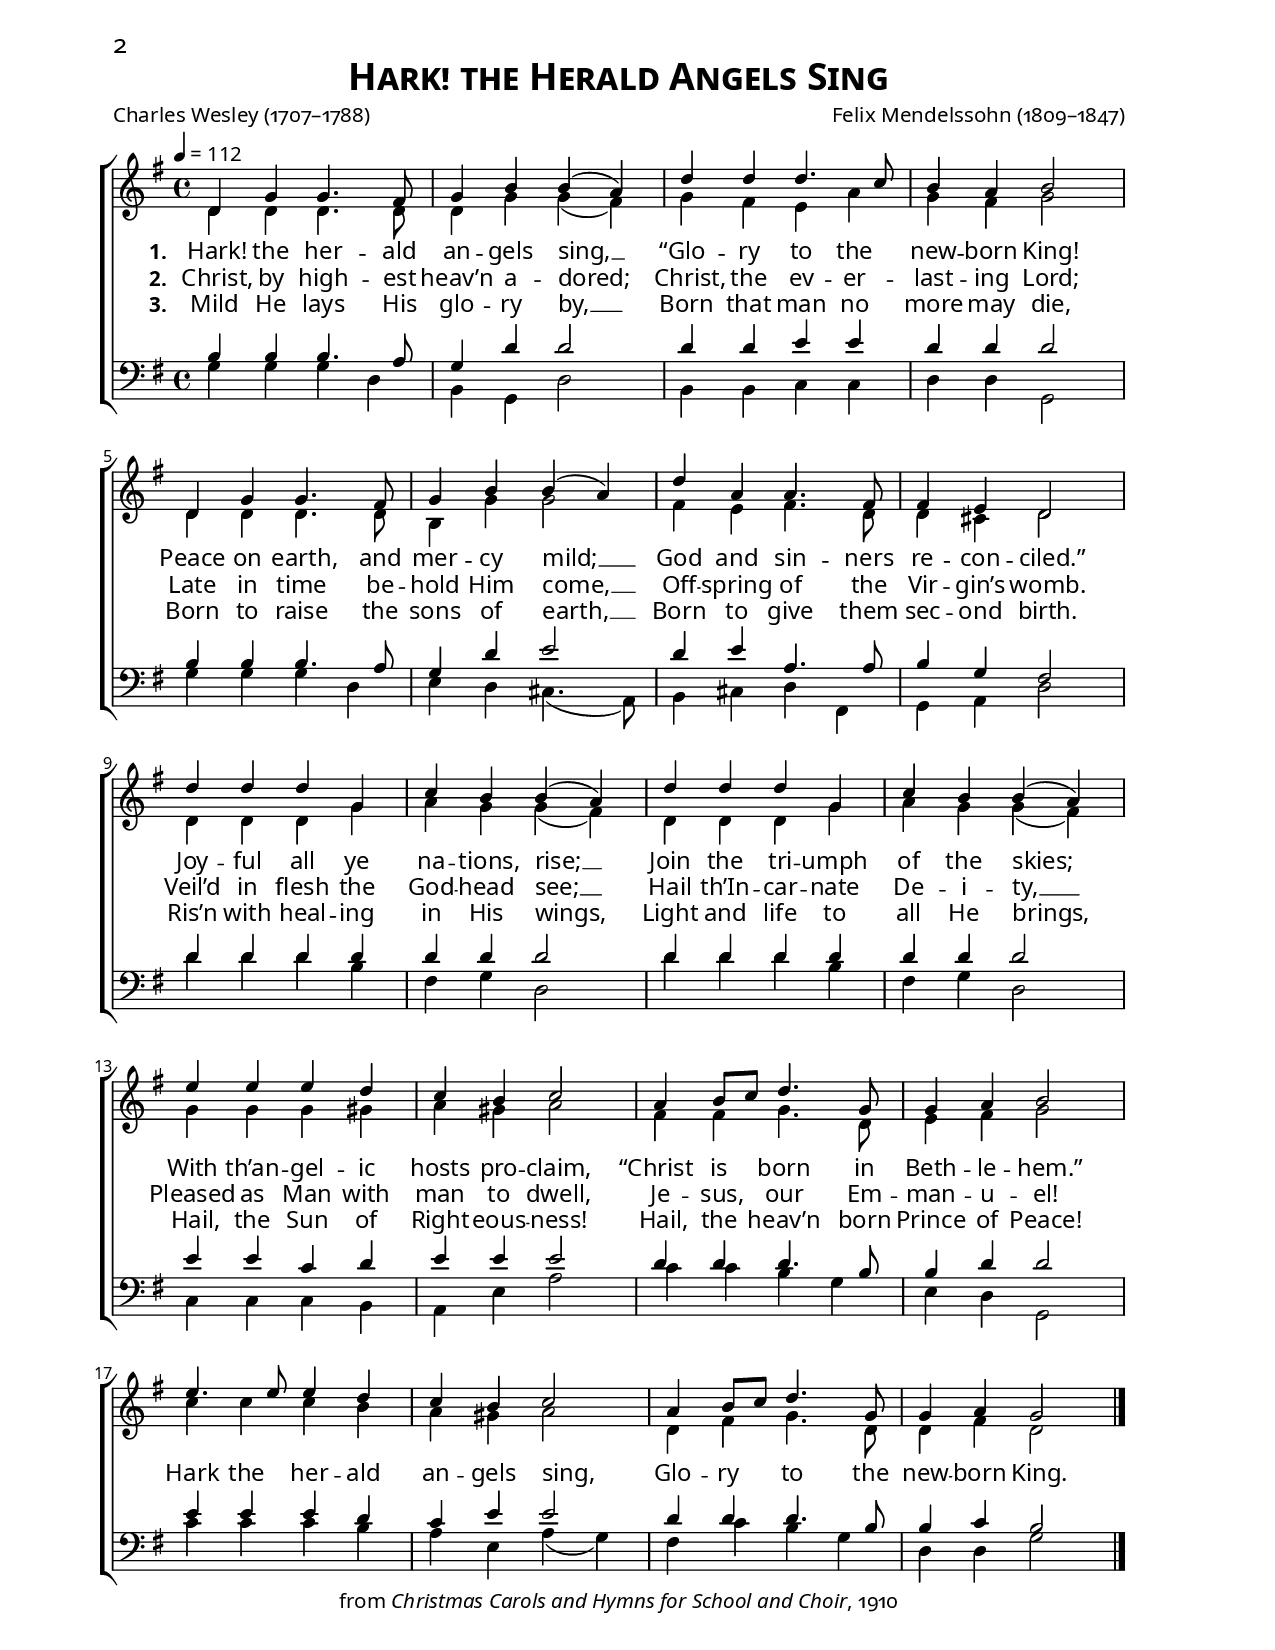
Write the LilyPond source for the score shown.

\version "2.14.2"
\include "util.ly"
\header {
  title = \markup{\override #'(font-name . "Garamond Premier Pro Semibold"){ \abs-fontsize #18 \smallCapsOldStyle"Hark! the Herald Angels Sing"}}
  poet = \markup\oldStyleNum"Charles Wesley (1707–1788)"
  composer = \markup\oldStyleNum"Felix Mendelssohn (1809–1847)"
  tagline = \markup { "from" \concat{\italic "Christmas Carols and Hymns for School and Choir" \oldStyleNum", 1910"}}
}
\paper {
  paper-height = 11\in
  paper-width = 8.5\in
  indent = 0\in
  %system-system-spacing = #'((basic-distance . 10) (padding . 0))
  system-system-spacing =
    #'((basic-distance . 0)
       (minimum-distance . 0)
       (padding . 0)
       (stretchability . 100))
  ragged-last-bottom = ##f
  ragged-bottom = ##f
  two-sided = ##t
  inner-margin = 1\in
  outer-margin = 0.75\in
  top-margin = 0.26\in
  bottom-margin = 0.25\in
  first-page-number = #002
  print-first-page-number = ##t
  headerLine = ""
  oddHeaderMarkup = \markup\fill-line{
     \override #'(font-name . "Garamond Premier Pro")\abs-fontsize #12.5
     \combine 
        \fill-line{"" \on-the-fly #print-page-number-check-first
        \oldStylePageNum""
        }
        \fill-line{\headerLine}
  }
  evenHeaderMarkup = \markup {
     \override #'(font-name . "Garamond Premier Pro")\abs-fontsize #12.5
     \combine
        \on-the-fly #print-page-number-check-first
        \oldStylePageNum""
        \fill-line{\headerLine}
  }
}
#(set-global-staff-size 18) \paper{ #(define fonts (make-pango-font-tree "Garamond Premier Pro" "Garamond Premier Pro" "Garamond Premier Pro" (/ 18 20))) }
global = {
  \key g \major
  \time 4/4
  \autoBeamOff
  \override DynamicLineSpanner #'staff-padding = #0.0
  \override DynamicLineSpanner #'Y-extent = #'(-0.5 . 1)
}

sopMusic = \relative c' {
  \tempo 4 = 112
  d4 g g4. fis8 |
  g4 b b( a) |
  d d d4. c8 |
  b4 a b2 |
  
  d,4 g g4. fis8 |
  g4 b b( a) |
  d a a4. fis8 |
  fis4 e d2 |
  
  d'4 d d g, |
  c b b( a) |
  d d d g, |
  c b b( a) |
  
  e' e e d |
  c b c2 |
  a4 b8[ c] d4. g,8 |
  g4 a b2 | \break
  
  e4. e8 e4 d |
  c b c2 |
  a4 b8[ c] d4. g,8 |
  g4 a g2 \bar "|."
}
sopWords = \lyricmode {
  
}

altoMusic = \relative c' {
  d4 d d4. d8 |
  d4 g g( fis) |
  g fis e a |
  g fis g2 |
  
  d4 d d4. d8 |
  b4 g' g2 |
  fis4 e fis4. d8 |
  d4 cis d2 |
  
  d4 d d g |
  a g g( fis) |
  d d d g |
  a g g( fis) |
  
  g g g gis |
  a gis a2 |
  fis4 fis g4. d8 |
  e4 fis g2 |
  
  c4 c c b |
  a gis a2 |
  d,4 fis g4. d8 |
  d4 fis d2 \bar "|."
}
altoWords = \lyricmode {
  \dropLyricsVII
  \set stanza = #"1. "
  \set associatedVoice = "altos"
  Hark! the her -- ald an -- gels sing, __ “Glo -- ry to the new -- born King!
  \unset associatedVoice
  Peace on earth, and
  \set associatedVoice = "basses"
  mer -- cy mild; __
  \unset associatedVoice
  God and sin -- ners re -- con -- ciled.”
  Joy -- ful all ye na -- tions, rise; __
  Join the tri -- umph of the skies;
  With th’an -- gel -- ic hosts pro -- claim,
  “Christ is born in Beth -- le -- hem.”
  
  \dropLyricsV
  \set associatedVoice = "basses"
  Hark the her -- ald
  an -- gels sing,
  \unset associatedVoice
  Glo -- ry to the new -- born King.
}
altoWordsII = \lyricmode {
  \dropLyricsVII
  \set stanza = #"2. "
  \set associatedVoice = "altos"
  Christ, by high -- est heav’n a -- dored; Christ, the ev -- er -- last -- ing Lord;
  \unset associatedVoice
  Late in time be -- hold
  \set associatedVoice = "basses"
  Him come, __
  \unset associatedVoice
  Off -- spring of the Vir -- gin’s womb.
  Veil’d in flesh the God -- head see; __
  Hail th’In -- car -- nate De -- i -- ty, __
  Pleased as Man with man to dwell, Je -- sus, our Em -- man -- u -- el!
}
altoWordsIII = \lyricmode {
  \dropLyricsVII
  \set stanza = #"3. "
  \set associatedVoice = "altos"
  Mild He lays His glo -- ry by, __
  Born that man no more may die,
  \unset associatedVoice
  Born to raise the
  \set associatedVoice = "basses"
  sons of earth, __
  \unset associatedVoice
  Born to give them sec -- ond birth.
  Ris’n with heal -- ing in His wings,
  Light and life to all He brings,
  Hail, the Sun of Right -- eous -- ness!
  Hail, the heav’n born Prince of Peace!
}
altoWordsIV = \lyricmode {
  
}

tenorMusic = \relative c' {
  b4 b b4. a8 |
  g4 d' d2 |
  d4 d e e |
  d d d2 |
  
  b4 b b4. a8 |
  g4 d' e2 |
  d4 e a,4. a8 |
  b4 g fis2 |
  
  d'4 d d d |
  d d d2 |
  d4 d d d |
  d d d2 |
  
  e4 e c d |
  e e e2 |
  d4 d d4. b8 |
  b4 d d2 |
  
  e4 e e d |
  c e e2 |
  d4 d d4. b8 |
  b4 c b2 \bar "|."
}
tenorWords = \lyricmode {

}

bassMusic = \relative c' {
  g4 g g d |
  b g d'2 |
  b4 b c c |
  d d g,2 |
  
  g'4 g g d |
  e d cis4.( a8) |
  b4 cis d fis, |
  g a d2 |
  
  d'4 d d b |
  fis g d2 |
  d'4 d d b |
  fis g d2 |
  
  c4 c c b |
  a e' a2 |
  c4 c b g |
  e d g,2 |
  
  c'4 c c b |
  a e a( g) |
  fis c' b g |
  d d g2 \bar "|."
}
bassWords = \lyricmode {

}

\score {
  <<
   \new ChoirStaff <<
%    \new Lyrics = sopranos \with { \override VerticalAxisGroup #'nonstaff-relatedstaff-spacing = #'((basic-distance . 1)) }
    \new Staff = women <<
      \new Voice = "sopranos" { \voiceOne << \global \sopMusic >> }
      \new Voice = "altos" { \voiceTwo << \global \altoMusic >> }
    >>
    \new Lyrics \with { alignAboveContext = #"women" \override VerticalAxisGroup #'nonstaff-relatedstaff-spacing = #'((basic-distance . 1))} \lyricsto "sopranos" \sopWords
   \new Staff = men <<
      \clef bass
      \new Voice = "tenors" { \voiceOne << \global \tenorMusic >> }
      \new Voice = "basses" { \voiceTwo << \global \bassMusic >> }
    >>
    \new Lyrics = "altosIV"  \with { alignBelowContext = #"women" \override VerticalAxisGroup #'nonstaff-relatedstaff-spacing = #'((basic-distance . 1))} \lyricsto "altos" \altoWordsIV
    \new Lyrics = "altosIII"  \with { alignBelowContext = #"women" \override VerticalAxisGroup #'nonstaff-relatedstaff-spacing = #'((basic-distance . 1))} \lyricsto "altos" \altoWordsIII
    \new Lyrics = "altosII"  \with { alignBelowContext = #"women" \override VerticalAxisGroup #'nonstaff-relatedstaff-spacing = #'((basic-distance . 1))} \lyricsto "altos" \altoWordsII
    \new Lyrics = "altos"  \with { alignBelowContext = #"women" \override VerticalAxisGroup #'nonstaff-relatedstaff-spacing = #'((basic-distance . 1))} \lyricsto "altos" \altoWords
    \new Lyrics \with { alignAboveContext = #"men" \override VerticalAxisGroup #'nonstaff-relatedstaff-spacing = #'((basic-distance . 1)) } \lyricsto "tenors" \tenorWords
    \new Lyrics \with { alignBelowContext = #"men" \override VerticalAxisGroup #'nonstaff-relatedstaff-spacing = #'((basic-distance . 1)) } \lyricsto "basses" \bassWords
  >>
%    \new PianoStaff << \new Staff { \new Voice { \pianoRH } } \new Staff { \clef "bass" \pianoLH } >>
  >>
  \layout {
  \context {
    \Lyrics
    \override LyricText #'font-size = #1.3
  }
    \context {
      \Score
      %\override SpacingSpanner #'base-shortest-duration = #(ly:make-moment 1 8)
      %\override SpacingSpanner #'common-shortest-duration = #(ly:make-moment 1 4)
    }
    \context {
      % Remove all empty staves
      % \Staff \RemoveEmptyStaves \override VerticalAxisGroup #'remove-first = ##t
    }
    \context {
      \Lyrics
      \override LyricText #'X-offset = #center-on-word
    }
  }
}

